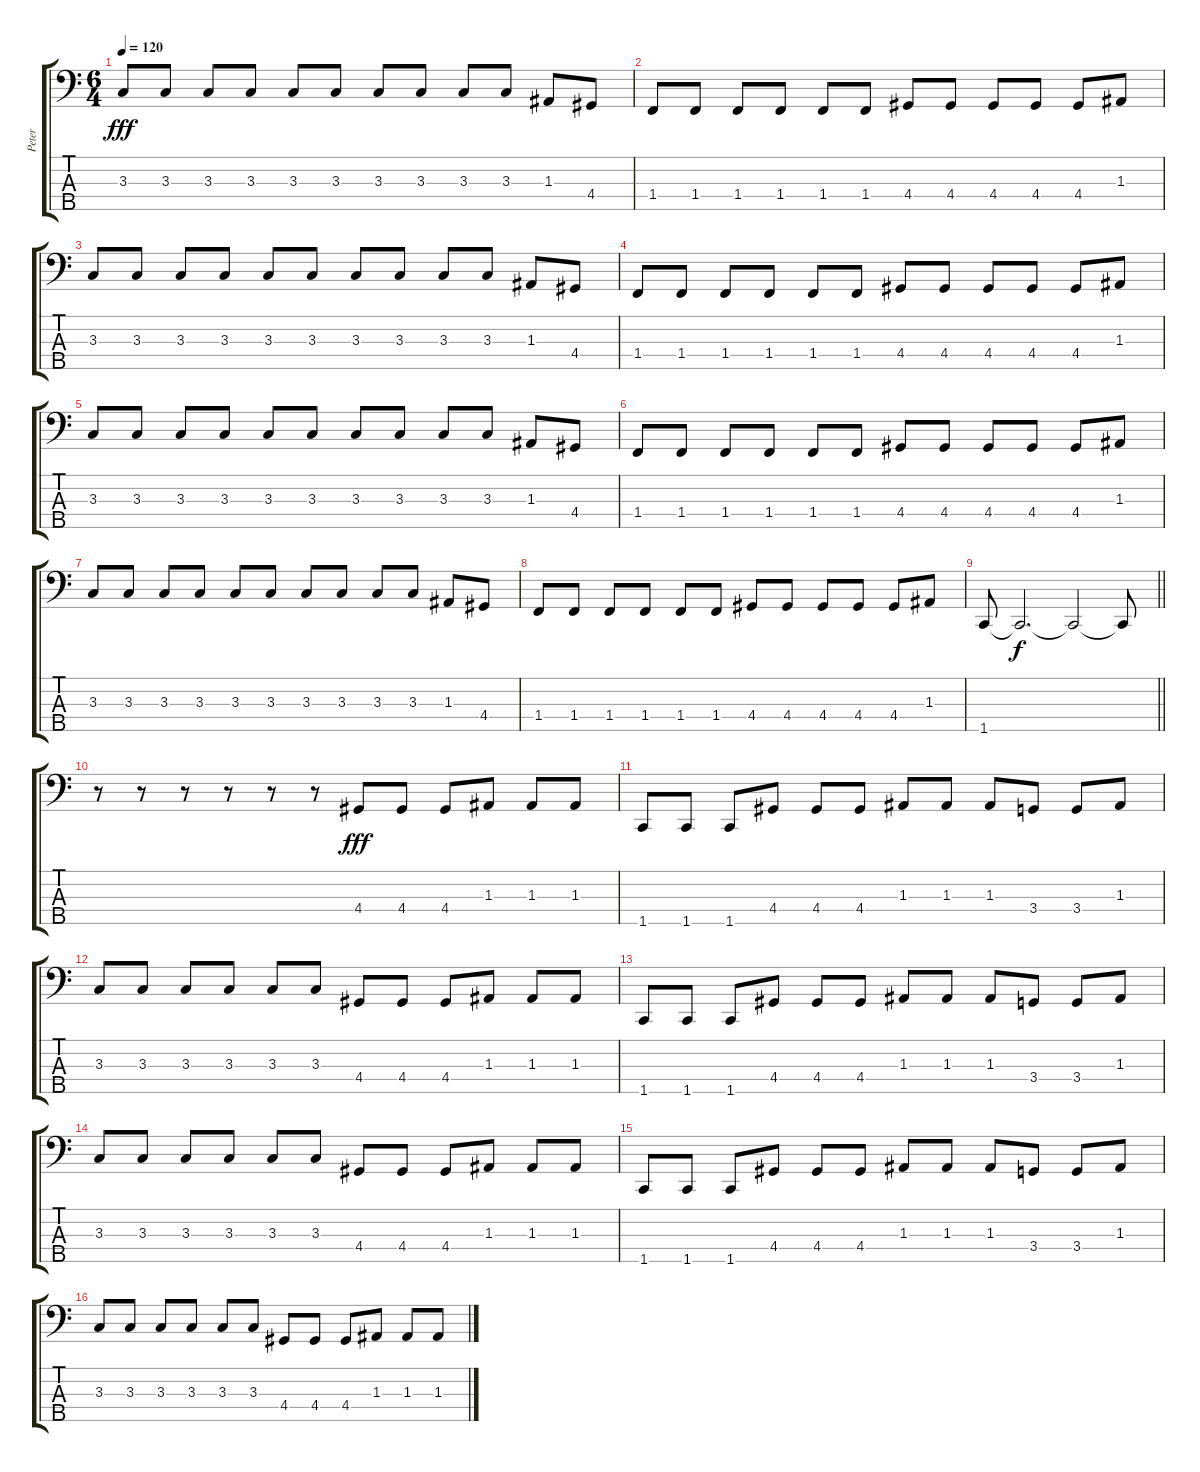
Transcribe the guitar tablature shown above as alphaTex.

\track ("Peter" "Peter") {instrument electricbassfinger}
\staff {score tabs}
\tuning (G2 D2 A1 E1 B0) {hide}
\ts (6 4)
\tempo 120
\clef f4
\ks c
3.3.8{dy fff} 3.3.8 3.3.8 3.3.8 3.3.8 3.3.8 3.3.8 3.3.8 3.3.8 3.3.8 1.3.8 4.4.8 |
1.4.8 1.4.8 1.4.8 1.4.8 1.4.8 1.4.8 4.4.8 4.4.8 4.4.8 4.4.8 4.4.8 1.3.8 |
3.3.8 3.3.8 3.3.8 3.3.8 3.3.8 3.3.8 3.3.8 3.3.8 3.3.8 3.3.8 1.3.8 4.4.8 |
1.4.8 1.4.8 1.4.8 1.4.8 1.4.8 1.4.8 4.4.8 4.4.8 4.4.8 4.4.8 4.4.8 1.3.8 |
3.3.8 3.3.8 3.3.8 3.3.8 3.3.8 3.3.8 3.3.8 3.3.8 3.3.8 3.3.8 1.3.8 4.4.8 |
1.4.8 1.4.8 1.4.8 1.4.8 1.4.8 1.4.8 4.4.8 4.4.8 4.4.8 4.4.8 4.4.8 1.3.8 |
3.3.8 3.3.8 3.3.8 3.3.8 3.3.8 3.3.8 3.3.8 3.3.8 3.3.8 3.3.8 1.3.8 4.4.8 |
1.4.8 1.4.8 1.4.8 1.4.8 1.4.8 1.4.8 4.4.8 4.4.8 4.4.8 4.4.8 4.4.8 1.3.8 |
\barLineRight lightlight
1.5.8 1.5{t}.2{d dy f} 1.5{t}.2 1.5{t}.8 |
r.8 r.8 r.8 r.8 r.8 r.8 4.4.8{dy fff} 4.4.8 4.4.8 1.3.8 1.3.8 1.3.8 |
1.5.8 1.5.8 1.5.8 4.4.8 4.4.8 4.4.8 1.3.8 1.3.8 1.3.8 3.4.8 3.4.8 1.3.8 |
3.3.8 3.3.8 3.3.8 3.3.8 3.3.8 3.3.8 4.4.8 4.4.8 4.4.8 1.3.8 1.3.8 1.3.8 |
1.5.8 1.5.8 1.5.8 4.4.8 4.4.8 4.4.8 1.3.8 1.3.8 1.3.8 3.4.8 3.4.8 1.3.8 |
3.3.8 3.3.8 3.3.8 3.3.8 3.3.8 3.3.8 4.4.8 4.4.8 4.4.8 1.3.8 1.3.8 1.3.8 |
1.5.8 1.5.8 1.5.8 4.4.8 4.4.8 4.4.8 1.3.8 1.3.8 1.3.8 3.4.8 3.4.8 1.3.8 |
3.3.8 3.3.8 3.3.8 3.3.8 3.3.8 3.3.8 4.4.8 4.4.8 4.4.8 1.3.8 1.3.8 1.3.8
